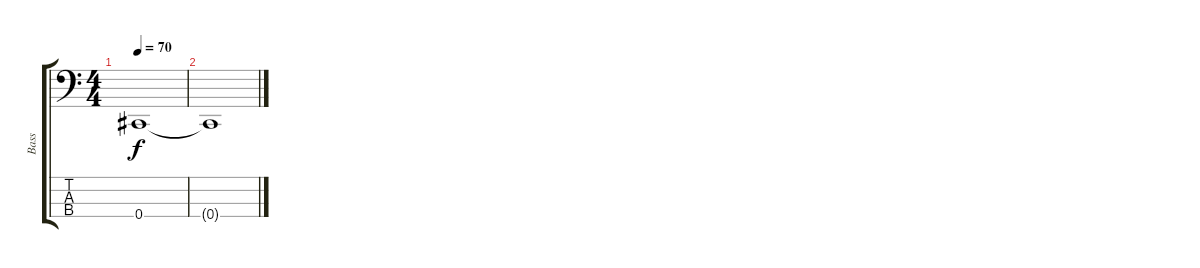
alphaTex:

\track ("Bass" "Bass") {instrument electricbasspick}
\staff {score tabs}
\tuning (Gb2 Db2 Ab1 Db1) {hide}
\ts (4 4)
\tempo 70
\clef f4
\ks c
0.4.1{dy f} |
0.4{t}.1
